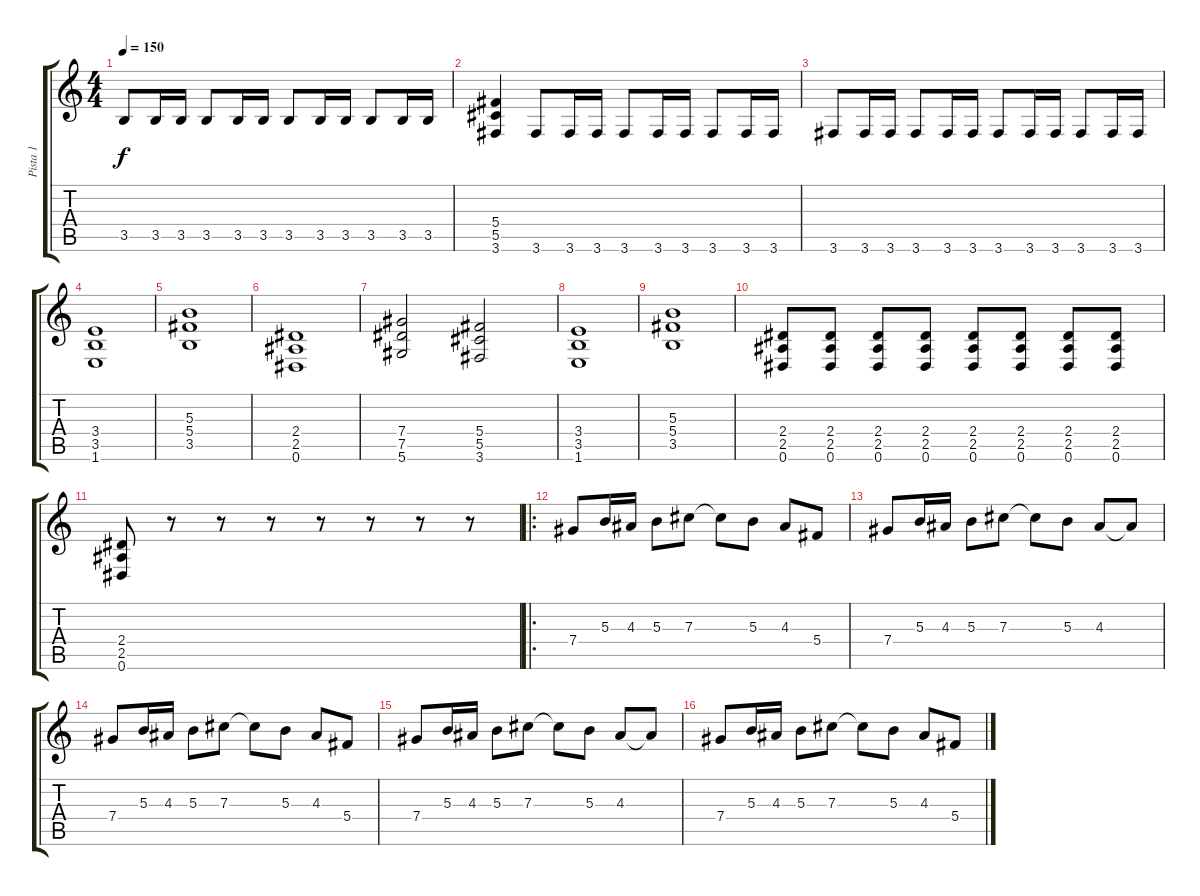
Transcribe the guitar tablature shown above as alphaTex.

\track ("Pista 1" "Pista 1") {instrument distortionguitar}
\staff {score tabs}
\tuning (Eb4 Bb3 Gb3 Db3 Ab2 Eb2) {hide}
\ts (4 4)
\tempo 150
\clef g2
\ks c
3.5.8{dy f} 3.5.16 3.5.16 3.5.8 3.5.16 3.5.16 3.5.8 3.5.16 3.5.16 3.5.8 3.5.16 3.5.16 |
(5.4 5.5 3.6).4 3.6.8 3.6.16 3.6.16 3.6.8 3.6.16 3.6.16 3.6.8 3.6.16 3.6.16 |
3.6.8 3.6.16 3.6.16 3.6.8 3.6.16 3.6.16 3.6.8 3.6.16 3.6.16 3.6.8 3.6.16 3.6.16 |
(3.4 3.5 1.6).1 |
(5.3 5.4 3.5).1 |
(2.4 2.5 0.6).1 |
(7.4 7.5 5.6).2 (5.4 5.5 3.6).2 |
(3.4 3.5 1.6).1 |
(5.3 5.4 3.5).1 |
(2.4 2.5 0.6).8 (2.4 2.5 0.6).8 (2.4 2.5 0.6).8 (2.4 2.5 0.6).8 (2.4 2.5 0.6).8 (2.4 2.5 0.6).8 (2.4 2.5 0.6).8 (2.4 2.5 0.6).8 |
(2.4 2.5 0.6).8 r.8 r.8 r.8 r.8 r.8 r.8 r.8 |
\ro
7.4.8 5.3.16 4.3.16 5.3.8 7.3.8 7.3{t}.8 5.3.8 4.3.8 5.4.8 |
7.4.8 5.3.16 4.3.16 5.3.8 7.3.8 7.3{t}.8 5.3.8 4.3.8 4.3{t}.8 |
7.4.8 5.3.16 4.3.16 5.3.8 7.3.8 7.3{t}.8 5.3.8 4.3.8 5.4.8 |
7.4.8 5.3.16 4.3.16 5.3.8 7.3.8 7.3{t}.8 5.3.8 4.3.8 4.3{t}.8 |
7.4.8 5.3.16 4.3.16 5.3.8 7.3.8 7.3{t}.8 5.3.8 4.3.8 5.4.8
